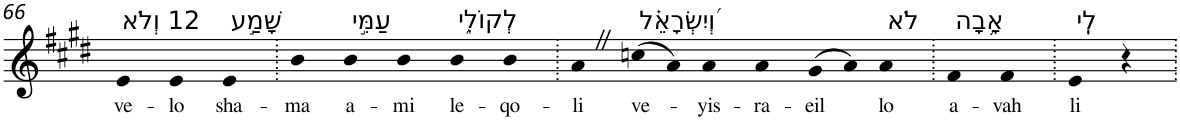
**kern	**text
*part1	*part1
*staff1	*staff1
*I"Piano	*
*I'Pno	*
!!LO:PB:g=z
*clefG2	*
*k[f#c#g#d#]	*
*E:	*
=66	=66
!LO:TX:a:t=12 וְלֹא	!
!	!LO:LY:b
4e	ve-
!	!LO:LY:b
4e	-lo
!LO:TX:a:t=שָׁמַ֣ע	!
!	!LO:LY:b
4e	sha-
=67.	=67.
!	!LO:LY:b
4b	-ma
!LO:TX:a:t=עַמִּ֣י	!
!	!LO:LY:b
4b	a-
!	!LO:LY:b
4b	-mi
!LO:TX:a:t=לְקוֹלִ֑י	!
!	!LO:LY:b
4b	le-
!	!LO:LY:b
4b	-qo-
=68.	=68.
!	!LO:LY:b
4aZ	-li
!LO:TX:a:t=וְ֝יִשְׂרָאֵ֗ל	!
!	!LO:LY:b
(>8ccn	ve-
8a)	.
!	!LO:LY:b
4a	-yis-
!	!LO:LY:b
4a	-ra-
!	!LO:LY:b
(>8g#	-eil
8a)	.
!LO:TX:a:t=לֹא	!
!	!LO:LY:b
4a	lo
=69.	=69.
!LO:TX:a:t=אָ֥בָה	!
!	!LO:LY:b
4f#	a-
!	!LO:LY:b
4f#	-vah
=70.	=70.
!LO:TX:a:t=לִֽי	!
!	!LO:LY:b
4e	li
4r	.
=.	=.
*-	*-
